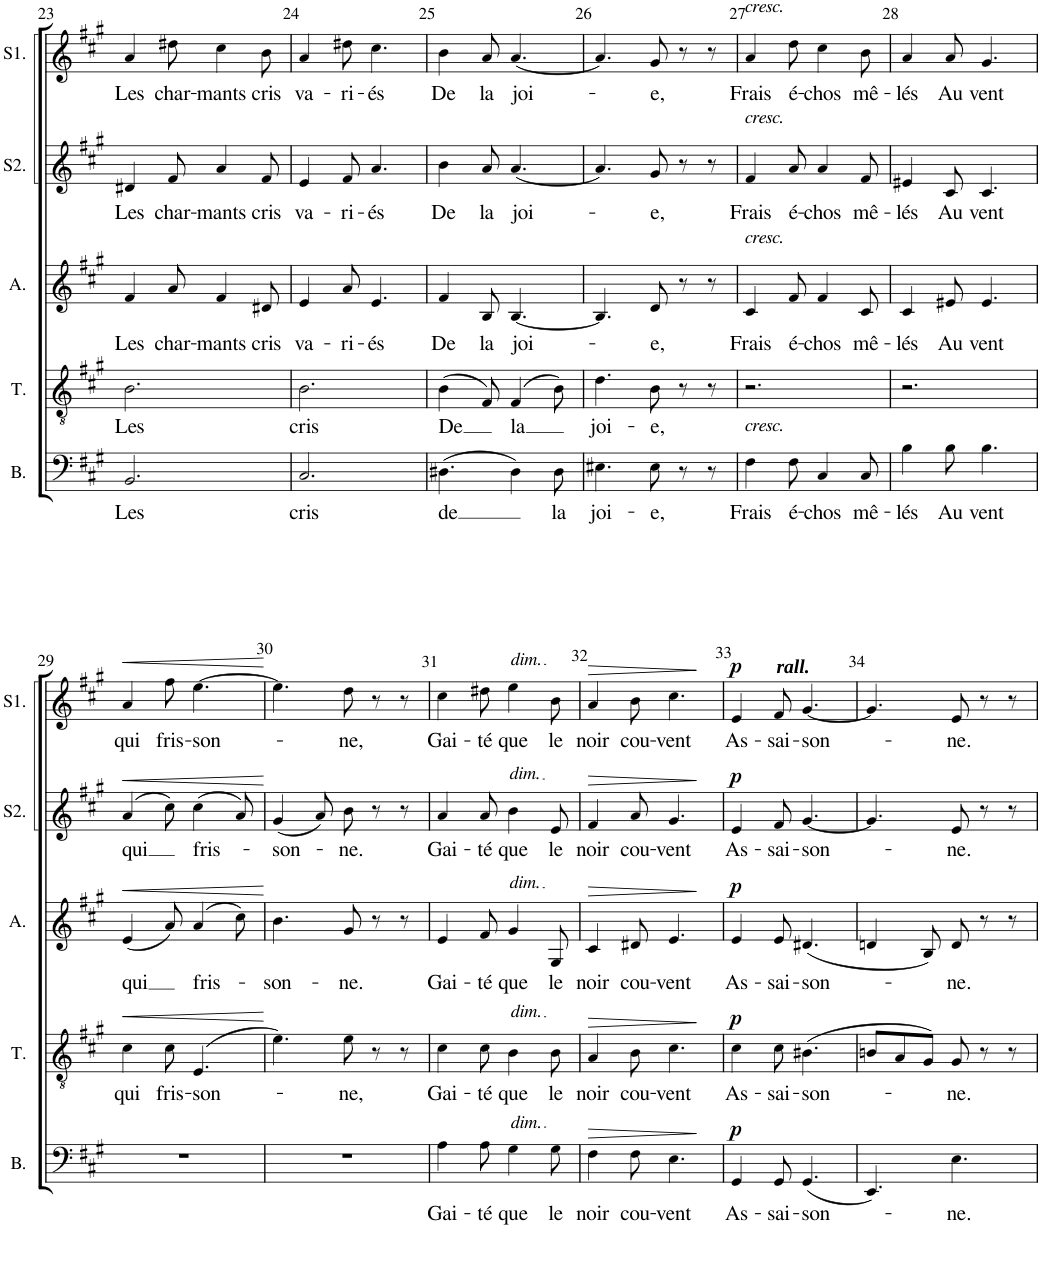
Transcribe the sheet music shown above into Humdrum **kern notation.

**kern	**text	**dynam	**kern	**text	**dynam	**kern	**text	**dynam	**kern	**text	**dynam	**kern	**text	**dynam
*part5	*part5	*part5	*part4	*part4	*part4	*part3	*part3	*part3	*part2	*part2	*part2	*part1	*part1	*part1
*staff5	*staff5	*staff5	*staff4	*staff4	*staff4	*staff3	*staff3	*staff3	*staff2	*staff2	*staff2	*staff1	*staff1	*staff1
*I"Basse	*	*	*I"Tenor	*	*	*I"Alto	*	*	*I"Soprano2	*	*	*I"Soprano1	*	*
*I'B.	*	*	*I'T.	*	*	*I'A.	*	*	*I'S2.	*	*	*I'S1.	*	*
*clefF4	*	*	*clefGv2	*	*	*clefG2	*	*	*clefG2	*	*	*clefG2	*	*
*k[f#c#g#]	*	*	*k[f#c#g#]	*	*	*k[f#c#g#]	*	*	*k[f#c#g#]	*	*	*k[f#c#g#]	*	*
*M6/8	*	*	*M6/8	*	*	*M6/8	*	*	*M6/8	*	*	*M6/8	*	*
=22	=22	=22	=22	=22	=22	=22	=22	=22	=22	=22	=22	=22	=22	=22
!	!LO:LY:b	!LO:HP:b	!	!	!LO:HP:b	!	!	!LO:HP:b	!	!	!LO:HP:b	!	!	!LO:HP:b
4.A~\	-voi-	>	4.B\]	.	>	4.d#/]	.	>	4.g#/]	.	>	4.g#/]	.	>
!	!LO:LY:b	!	!	!LO:LY:b	!	!	!LO:LY:b	!	!	!LO:LY:b	!	!	!LO:LY:b	!
8A\	-e	.	4.B\	-e	.	8d#X/	-e	.	8f#/	-e	.	8f#/	-e	.
8r	.	]	.	.	.	8r	.	]	8r	.	]	8r	.	]
8r	.	.	.	.	.	8r	.	.	8r	.	.	8r	.	.
.	.	.	.	.	]	.	.	.	.	.	.	.	.	.
!!LO:PB:g=z
=23	=23	=23	=23	=23	=23	=23	=23	=23	=23	=23	=23	=23	=23	=23
!	!LO:LY:b	!	!	!LO:LY:b	!	!	!LO:LY:b	!	!	!LO:LY:b	!	!	!LO:LY:b	!
2.BB/	Les	.	2.B\	Les	.	4f#/	Les	.	4d#X/	Les	.	4a/	Les	.
!	!	!	!	!	!	!	!LO:LY:b	!	!	!LO:LY:b	!	!	!LO:LY:b	!
.	.	.	.	.	.	8a/	char-	.	8f#/	char-	.	8dd#X\	char-	.
!	!	!	!	!	!	!	!LO:LY:b	!	!	!LO:LY:b	!	!	!LO:LY:b	!
.	.	.	.	.	.	4f#/	-mants	.	4a/	-mants	.	4cc#\	-mants	.
!	!	!	!	!	!	!	!LO:LY:b	!	!	!LO:LY:b	!	!	!LO:LY:b	!
.	.	.	.	.	.	8d#X/	cris	.	8f#/	cris	.	8b\	cris	.
=24	=24	=24	=24	=24	=24	=24	=24	=24	=24	=24	=24	=24	=24	=24
!	!LO:LY:b	!	!	!LO:LY:b	!	!	!LO:LY:b	!	!	!LO:LY:b	!	!	!LO:LY:b	!
2.C#/	cris	.	2.B\	cris	.	4e/	va-	.	4e/	va-	.	4a/	va-	.
!	!	!	!	!	!	!	!LO:LY:b	!	!	!LO:LY:b	!	!	!LO:LY:b	!
.	.	.	.	.	.	8a/	-ri-	.	8f#/	-ri-	.	8dd#X\	-ri-	.
!	!	!	!	!	!	!	!LO:LY:b	!	!	!LO:LY:b	!	!	!LO:LY:b	!
.	.	.	.	.	.	4.e/	-és	.	4.a/	-és	.	4.cc#\	-és	.
=25	=25	=25	=25	=25	=25	=25	=25	=25	=25	=25	=25	=25	=25	=25
!	!LO:LY:b	!	!	!LO:LY:b	!	!	!LO:LY:b	!	!	!LO:LY:b	!	!	!LO:LY:b	!
(4.D#X\	de	.	(4B\	De	.	4f#/	De	.	4b\	De	.	4b\	De	.
!	!	!	!	!	!	!	!LO:LY:b	!	!	!LO:LY:b	!	!	!LO:LY:b	!
.	.	.	8F#/)	.	.	8B/	la	.	8a/	la	.	8a/	la	.
!	!	!	!	!LO:LY:b	!	!	!LO:LY:b	!	!	!LO:LY:b	!	!	!LO:LY:b	!
4D#\)	.	.	(4F#/	la	.	[4.B/	joi-	.	[4.a/	joi-	.	[4.a/	joi-	.
!	!LO:LY:b	!	!	!	!	!	!	!	!	!	!	!	!	!
8D#\	la	.	8B\)	.	.	.	.	.	.	.	.	.	.	.
=26	=26	=26	=26	=26	=26	=26	=26	=26	=26	=26	=26	=26	=26	=26
!	!LO:LY:b	!	!	!LO:LY:b	!	!	!	!	!	!	!	!	!	!
4.E#X\	joi-	.	4.d\	joi-	.	4.B/]	.	.	4.a/]	.	.	4.a/]	.	.
!	!LO:LY:b	!	!	!LO:LY:b	!	!	!LO:LY:b	!	!	!LO:LY:b	!	!	!LO:LY:b	!
8E#\	-e,	.	8B\	-e,	.	8d/	-e,	.	8g#/	-e,	.	8g#/	-e,	.
8r	.	.	8r	.	.	8r	.	.	8r	.	.	8r	.	.
8r	.	.	8r	.	.	8r	.	.	8r	.	.	8r	.	.
=27	=27	=27	=27	=27	=27	=27	=27	=27	=27	=27	=27	=27	=27	=27
!	!	!	!	!	!	!	!	!	!	!	!	!LO:TX:a:i:t=cresc.	!	!
!	!	!	!	!	!	!	!	!	!LO:TX:a:i:t=cresc.	!	!	!	!	!
!	!	!	!	!	!	!LO:TX:a:i:t=cresc.	!	!	!	!	!	!	!	!
!LO:TX:a:i:t=cresc.	!	!	!	!	!	!	!	!	!	!	!	!	!	!
!	!LO:LY:b	!	!	!	!	!	!LO:LY:b	!	!	!LO:LY:b	!	!	!LO:LY:b	!
4F#\	Frais	.	2.r	.	.	4c#/	Frais	.	4f#/	Frais	.	4a/	Frais	.
!	!LO:LY:b	!	!	!	!	!	!LO:LY:b	!	!	!LO:LY:b	!	!	!LO:LY:b	!
8F#\	é-	.	.	.	.	8f#/	é-	.	8a/	é-	.	8dd\	é-	.
!	!LO:LY:b	!	!	!	!	!	!LO:LY:b	!	!	!LO:LY:b	!	!	!LO:LY:b	!
4C#/	-chos	.	.	.	.	4f#/	-chos	.	4a/	-chos	.	4cc#\	-chos	.
!	!LO:LY:b	!	!	!	!	!	!LO:LY:b	!	!	!LO:LY:b	!	!	!LO:LY:b	!
8C#/	mê-	.	.	.	.	8c#/	mê-	.	8f#/	mê-	.	8b\	mê-	.
=28	=28	=28	=28	=28	=28	=28	=28	=28	=28	=28	=28	=28	=28	=28
!	!LO:LY:b	!	!	!	!	!	!LO:LY:b	!	!	!LO:LY:b	!	!	!LO:LY:b	!
4B\	-lés	.	2.r	.	.	4c#/	-lés	.	4e#X/	-lés	.	4a/	-lés	.
!	!LO:LY:b	!	!	!	!	!	!LO:LY:b	!	!	!LO:LY:b	!	!	!LO:LY:b	!
8B\	Au	.	.	.	.	8e#X/	Au	.	8c#/	Au	.	8a/	Au	.
!	!LO:LY:b	!	!	!	!	!	!LO:LY:b	!	!	!LO:LY:b	!	!	!LO:LY:b	!
4.B\	vent	.	.	.	.	4.e#/	vent	.	4.c#/	vent	.	4.g#/	vent	.
!!LO:LB:g=z
=29	=29	=29	=29	=29	=29	=29	=29	=29	=29	=29	=29	=29	=29	=29
!	!	!	!	!LO:LY:b	!LO:HP:b	!	!LO:LY:b	!LO:HP:b	!	!LO:LY:b	!LO:HP:b	!	!LO:LY:b	!LO:HP:b
2.r	.	.	4c#\	qui	<	(4e/	qui	<	(4a/	qui	<	4a/	qui	<
!	!	!	!	!LO:LY:b	!	!	!	!	!	!	!	!	!LO:LY:b	!
.	.	.	8c#\	fris-	.	8a/)	.	.	8cc#\)	.	.	8ff#\	fris-	.
!	!	!	!	!LO:LY:b	!	!	!LO:LY:b	!	!	!LO:LY:b	!	!	!LO:LY:b	!
.	.	.	(4.E/	-son-	.	(4a/	fris-	.	(4cc#\	fris-	.	[4.ee\	-son-	.
.	.	.	.	.	.	8cc#\)	.	.	8a/)	.	.	.	.	.
=30	=30	=30	=30	=30	=30	=30	=30	=30	=30	=30	=30	=30	=30	=30
!	!	!	!	!	!	!	!LO:LY:b	!	!	!LO:LY:b	!	!	!	!
2.r	.	.	4.e\)	.	.	4.b\	-son-	.	(4g#/	-son-	.	4.ee\]	.	.
.	.	.	.	.	.	.	.	.	8a/)	.	[	.	.	.
!	!	!	!	!LO:LY:b	!	!	!LO:LY:b	!	!	!LO:LY:b	!	!	!LO:LY:b	!
.	.	.	8e\	-ne,	[	8g#/	-ne.	[	8b\	-ne.	.	8dd\	-ne,	[
.	.	.	8r	.	.	8r	.	.	8r	.	.	8r	.	.
.	.	.	8r	.	.	8r	.	.	8r	.	.	8r	.	.
=31	=31	=31	=31	=31	=31	=31	=31	=31	=31	=31	=31	=31	=31	=31
!	!LO:LY:b	!	!	!LO:LY:b	!	!	!LO:LY:b	!	!	!LO:LY:b	!	!	!LO:LY:b	!
4A\	Gai-	.	4c#\	Gai-	.	4e/	Gai-	.	4a/	Gai-	.	4cc#\	Gai-	.
!	!LO:LY:b	!	!	!LO:LY:b	!	!	!LO:LY:b	!	!	!LO:LY:b	!	!	!LO:LY:b	!
8A\	-té	.	8c#\	-té	.	8f#/	-té	.	8a/	-té	.	8dd#X\	-té	.
!	!	!	!	!	!	!	!	!	!	!	!	!LO:TX:a:i:t=dim.	!	!
!	!	!	!	!	!	!	!	!	!LO:TX:a:i:t=dim.	!	!	!	!	!
!	!	!	!	!	!	!LO:TX:a:i:t=dim.	!	!	!	!	!	!	!	!
!	!	!	!LO:TX:a:i:t=dim.	!	!	!	!	!	!	!	!	!	!	!
!LO:TX:a:i:t=dim.	!	!	!	!	!	!	!	!	!	!	!	!	!	!
!	!LO:LY:b	!	!	!LO:LY:b	!	!	!LO:LY:b	!	!	!LO:LY:b	!	!	!LO:LY:b	!
4G#\	que	.	4B\	que	.	4g#/	que	.	4b\	que	.	4ee\	que	.
!	!LO:LY:b	!	!	!LO:LY:b	!	!	!LO:LY:b	!	!	!LO:LY:b	!	!	!LO:LY:b	!
8G#\	le	.	8B\	le	.	8G#/	le	.	8e/	le	.	8b\	le	.
=32	=32	=32	=32	=32	=32	=32	=32	=32	=32	=32	=32	=32	=32	=32
!	!LO:LY:b	!LO:HP:b	!	!LO:LY:b	!LO:HP:b	!	!LO:LY:b	!LO:HP:b	!	!LO:LY:b	!LO:HP:b	!	!LO:LY:b	!LO:HP:b
4F#\	noir	>	4A/	noir	>	4c#/	noir	>	4f#/	noir	>	4a/	noir	>
!	!LO:LY:b	!	!	!LO:LY:b	!	!	!LO:LY:b	!	!	!LO:LY:b	!	!	!LO:LY:b	!
8F#\	cou-	.	8B\	cou-	.	8d#X/	cou-	.	8a/	cou-	.	8b\	cou-	.
!	!LO:LY:b	!	!	!LO:LY:b	!	!	!LO:LY:b	!	!	!LO:LY:b	!	!	!LO:LY:b	!
4.E\	-vent	.	4.c#\	-vent	.	4.e/	-vent	.	4.g#/	-vent	.	4.cc#\	-vent	.
.	.	]	.	.	]	.	.	]	.	.	]	.	.	]
=33	=33	=33	=33	=33	=33	=33	=33	=33	=33	=33	=33	=33	=33	=33
!	!LO:LY:b	!LO:DY:a	!	!LO:LY:b	!LO:DY:a	!	!LO:LY:b	!LO:DY:a	!	!LO:LY:b	!LO:DY:a	!	!LO:LY:b	!LO:DY:a
4GG#/	As-	p	4c#\	As-	p	4e/	As-	p	4e/	As-	p	4e/	As-	p
!	!	!	!	!	!	!	!	!	!	!	!	!LO:TX:a:Bi:t=rall.	!	!
!	!LO:LY:b	!	!	!LO:LY:b	!	!	!LO:LY:b	!	!	!LO:LY:b	!	!	!LO:LY:b	!
8GG#/	-sai-	.	8c#\	-sai-	.	8e/	-sai-	.	8f#/	-sai-	.	8f#/	-sai-	.
!	!LO:LY:b	!	!	!LO:LY:b	!	!	!LO:LY:b	!	!	!LO:LY:b	!	!	!LO:LY:b	!
4.GG#/	-son-	.	4.B#X\	-son-	.	4.d#X/	-son-	.	[4.g#/	-son-	.	[4.g#/	-son-	.
=	=	=	=	=	=	=	=	=	=	=	=	=	=	=
*-	*-	*-	*-	*-	*-	*-	*-	*-	*-	*-	*-	*-	*-	*-
